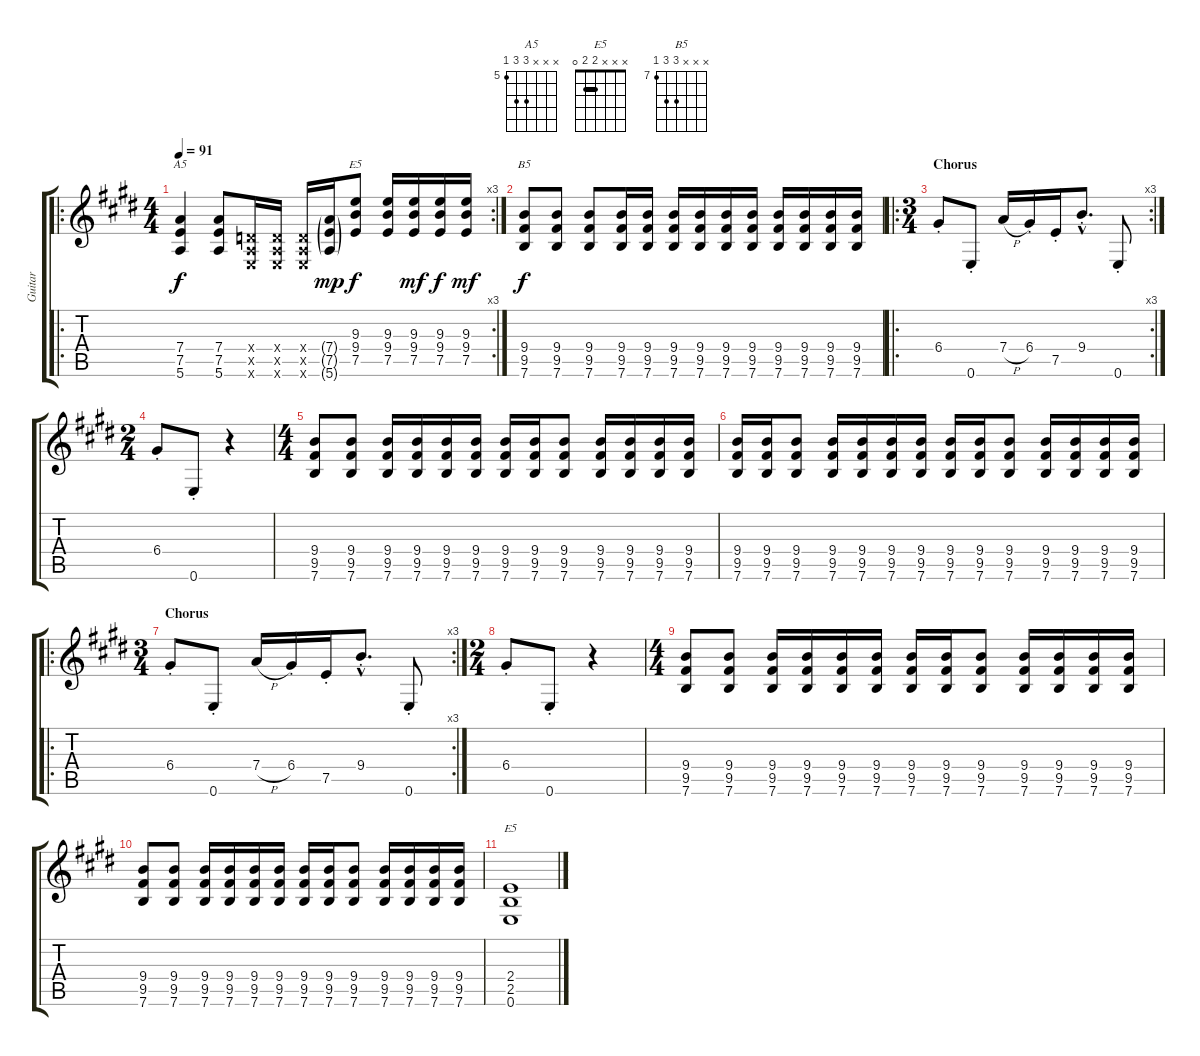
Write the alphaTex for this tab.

\track ("Guitar" "Guitar") {instrument distortionguitar}
\staff {score tabs}
\tuning (E4 B3 G3 D3 A2 E2) {hide}
\chord ("A5" x x x 7 7 5) {firstfret 5}
\chord ("E5" x x 9 9 7 x) {firstfret 7}
\chord ("B5" x x x 9 9 7) {firstfret 7}
\chord ("E5" x x x 2 2 0) {barre 2}
\ro
\rc 3
\ts (4 4)
\tempo 91
\clef g2
\ks e
(7.4 7.5 5.6).4{ch "A5" dy f} (7.4 7.5 5.6).8 (0.4{x} 0.5{x} 0.6{x}).16 (0.4{x} 0.5{x} 0.6{x}).16 (0.4{x} 0.5{x} 0.6{x}).16 (7.4{g} 7.5{g} 5.6{g}).16{dy mp} (9.3 9.4 7.5).8{ch "E5" dy f} (9.3 9.4 7.5).16 (9.3 9.4 7.5).16{dy mf} (9.3 9.4 7.5).16{dy f} (9.3 9.4 7.5).16{dy mf} |
(9.4 9.5 7.6).8{ch "B5" dy f} (9.4 9.5 7.6).8 (9.4 9.5 7.6).8 (9.4 9.5 7.6).16 (9.4 9.5 7.6).16 (9.4 9.5 7.6).16 (9.4 9.5 7.6).16 (9.4 9.5 7.6).16 (9.4 9.5 7.6).16 (9.4 9.5 7.6).16 (9.4 9.5 7.6).16 (9.4 9.5 7.6).16 (9.4 9.5 7.6).16 |
\ro
\rc 3
\ts (3 4)
\section ("" "Chorus")
6.4{st}.8 0.6{st}.8 7.4{h}.16 6.4{st}.16 7.5{st}.16 9.4{hac st}.8{d} 0.6{st}.8 |
\ts (2 4)
6.4{st}.8 0.6{st}.8 r.4 |
\ts (4 4)
(9.4 9.5 7.6).8 (9.4 9.5 7.6).8 (9.4 9.5 7.6).16 (9.4 9.5 7.6).16 (9.4 9.5 7.6).16 (9.4 9.5 7.6).16 (9.4 9.5 7.6).16 (9.4 9.5 7.6).16 (9.4 9.5 7.6).8 (9.4 9.5 7.6).16 (9.4 9.5 7.6).16 (9.4 9.5 7.6).16 (9.4 9.5 7.6).16 |
(9.4 9.5 7.6).16 (9.4 9.5 7.6).16 (9.4 9.5 7.6).8 (9.4 9.5 7.6).16 (9.4 9.5 7.6).16 (9.4 9.5 7.6).16 (9.4 9.5 7.6).16 (9.4 9.5 7.6).16 (9.4 9.5 7.6).16 (9.4 9.5 7.6).8 (9.4 9.5 7.6).16 (9.4 9.5 7.6).16 (9.4 9.5 7.6).16 (9.4 9.5 7.6).16 |
\ro
\rc 3
\ts (3 4)
\section ("" "Chorus")
6.4{st}.8 0.6{st}.8 7.4{h}.16 6.4{st}.16 7.5{st}.16 9.4{hac st}.8{d} 0.6{st}.8 |
\ts (2 4)
6.4{st}.8 0.6{st}.8 r.4 |
\ts (4 4)
(9.4 9.5 7.6).8 (9.4 9.5 7.6).8 (9.4 9.5 7.6).16 (9.4 9.5 7.6).16 (9.4 9.5 7.6).16 (9.4 9.5 7.6).16 (9.4 9.5 7.6).16 (9.4 9.5 7.6).16 (9.4 9.5 7.6).8 (9.4 9.5 7.6).16 (9.4 9.5 7.6).16 (9.4 9.5 7.6).16 (9.4 9.5 7.6).16 |
(9.4 9.5 7.6).8 (9.4 9.5 7.6).8 (9.4 9.5 7.6).16 (9.4 9.5 7.6).16 (9.4 9.5 7.6).16 (9.4 9.5 7.6).16 (9.4 9.5 7.6).16 (9.4 9.5 7.6).16 (9.4 9.5 7.6).8 (9.4 9.5 7.6).16 (9.4 9.5 7.6).16 (9.4 9.5 7.6).16 (9.4 9.5 7.6).16 |
(2.4 2.5 0.6).1{ch "E5"}
